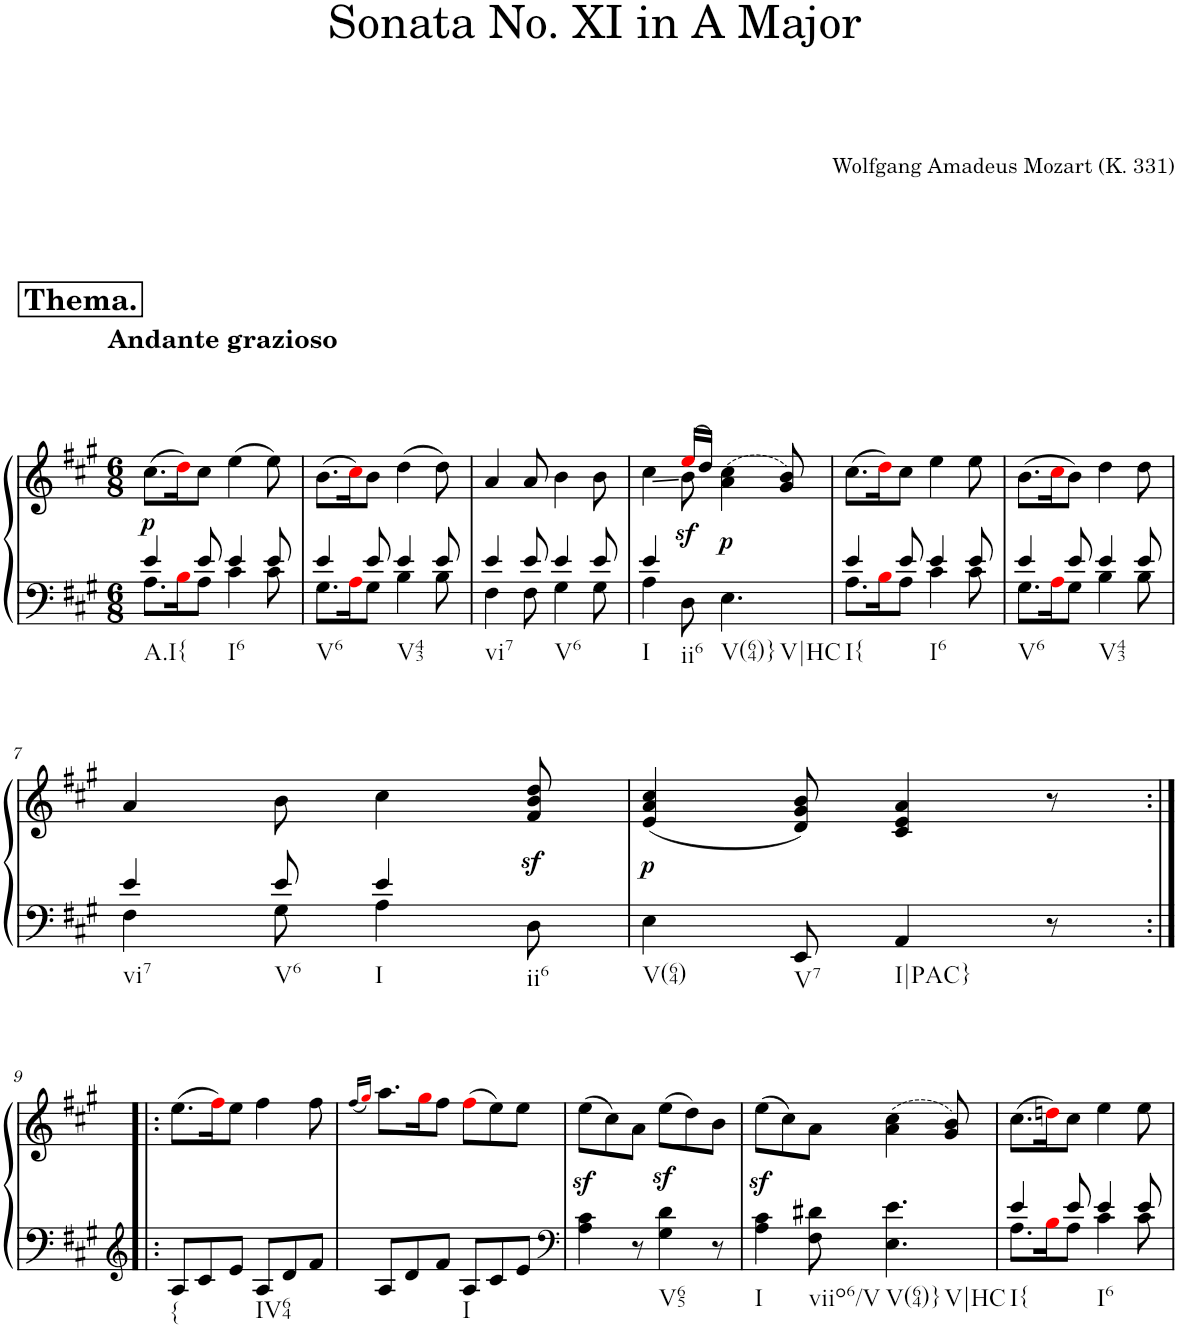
**kern	**kern	**dynam
*part1	*part1	*part1
*staff2	*staff1	*staff1/2
*I"Piano	*	*
*I'Pno.	*	*
*clefF4	*clefG2	*
*k[f#c#g#]	*k[f#c#g#]	*
*M6/8	*M6/8	*
!!LO:REH:place=s1:a:B:cj:fs=14:t=Thema.
=1	=1	=1
*^	*	*
!	!	!LO:TX:a:B:t=Andante grazioso	!
!LO:TX:b:t=A.I{	!	!	!
!	!	!	!LO:DY:b
4e/	8.A\L	(8.cc#\L	p
.	16Bi\K	16ddi\K)	.
8e/	8A\J	8cc#\J	.
!LO:TX:b:t=I6	!	!	!
4e/	4c#\	(4ee\	.
8e/	8c#\	8ee\)	.
=2	=2	=2	=2
!LO:TX:b:t=V6	!	!	!
4e/	8.G#\L	(8.b\L	.
.	16Ai\K	16cc#i\K)	.
8e/	8G#\J	8b\J	.
!LO:TX:b:t=V43	!	!	!
4e/	4B\	(4dd\	.
8e/	8B\	8dd\)	.
=3	=3	=3	=3
!LO:TX:b:t=vi7	!	!	!
4e/	4F#\	4a/	.
8e/	8F#\	8a/	.
!LO:TX:b:t=V6	!	!	!
4e/	4G#\	4b\	.
8e/	8G#\	8b\	.
=4	=4	=4	=4
*	*	*^	*
!LO:TX:b:t=I	!	!	!	!
4e/	4A\	4cc#\	4ryy	.
!LO:TX:b:t=ii6	!	!	!	!
!	!	!	!	!LO:DY:b
8D\	2ryy	(16eei/LL	8b\	sf
.	.	16dd/JJ)	.	.
!LO:TX:b:t=V(64)}	!	!	!	!
!LO:TX:b:t=V|HC	!	!	!	!
!	!	!	!	!LO:DY:b
4.E\	.	(4a\ 4cc#\	4.ryy	p
.	.	8g#/ 8b/)	.	.
*	*	*v	*v	*
=5	=5	=5	=5
!LO:TX:b:t=I{	!	!	!
4e/	8.A\L	(8.cc#\L	.
.	16Bi\K	16ddi\K)	.
8e/	8A\J	8cc#\J	.
!LO:TX:b:t=I6	!	!	!
4e/	4c#\	4ee\	.
8e/	8c#\	8ee\	.
=6	=6	=6	=6
!LO:TX:b:t=V6	!	!	!
4e/	8.G#\L	(8.b\L	.
.	16Ai\K	16cc#i\K	.
8e/	8G#\J	8b\J)	.
!LO:TX:b:t=V43	!	!	!
4e/	4B\	4dd\	.
8e/	8B\	8dd\	.
!!LO:LB:g=z
=7	=7	=7	=7
!LO:TX:b:t=vi7	!	!	!
4e/	4F#\	4a/	.
!LO:TX:b:t=V6	!	!	!
8e/	8G#\	8b\	.
!LO:TX:b:t=I	!	!	!
4e/	4A\	4cc#\	.
!LO:TX:b:t=ii6	!	!	!
8D\	8ryy	8f#/z< 8b/z< 8dd/z<	.
=8	=8	=8	=8
!LO:TX:b:t=V(64)	!	!	!
!	!	!	!LO:DY:b
*v	*v	*	*
4E\	(4e/ 4a/ 4cc#/	p
!LO:TX:b:t=V7	!	!
8EE/	8d/ 8g#/ 8b/)	.
!LO:TX:b:t=I|PAC}	!	!
4AA/	4c#/ 4e/ 4a/	.
8r	8r	.
!!LO:LB:g=z
=9:|!|:	=9:|!|:	=9:|!|:
*clefG2	*	*
!LO:TX:b:t={	!	!
8A/L	(8.ee\L	.
8c#/	.	.
.	16ff#i\K)	.
8e/J	8ee\J	.
!LO:TX:b:t=IV64	!	!
8A/L	4ff#\	.
8d/	.	.
8f#/J	8ff#\	.
=10	=10	=10
.	(16qff#/LL	.
.	16qgg#i/JJ)	.
8A/L	8.aa\L	.
8d/	.	.
.	16gg#i\K	.
8f#/J	8ff#\J	.
!LO:TX:b:t=I	!	!
8A/L	(8ff#i\L	.
8c#/	8ee\)	.
8e/J	8ee\J	.
=11	=11	=11
*clefF4	*	*
4A\ 4c#\	(8eez<\L	.
.	8cc#\)	.
8r	8a\J	.
!LO:TX:b:t=V65	!	!
4G#\ 4d\	(8eez<\L	.
.	8dd\)	.
8r	8b\J	.
=12	=12	=12
!LO:TX:b:t=I	!	!
4A\ 4c#\	(8eez<\L	.
.	8cc#\)	.
!LO:TX:b:t=viio6/V	!	!
8F#\ 8d#X\	8a\J	.
!LO:TX:b:t=V(64)}	!	!
!LO:TX:b:t=V|HC	!	!
4.E\ 4.e\	(4a\ 4cc#\	.
.	8g#/ 8b/)	.
=13	=13	=13
*^	*	*
!LO:TX:b:t=I{	!	!	!
4e/	8.A\L	(8.cc#\L	.
.	16Bi\K	16ddni\K)	.
8e/	8A\J	8cc#\J	.
!LO:TX:b:t=I6	!	!	!
4e/	4c#\	4ee\	.
8e/	8c#\	8ee\	.
*v	*v	*	*
=	=	=
*-	*-	*-
